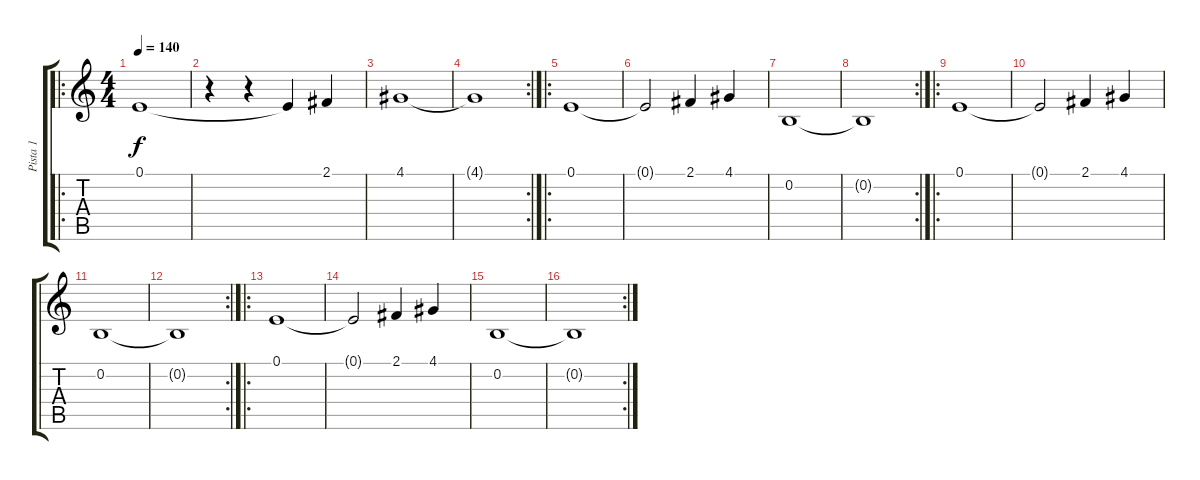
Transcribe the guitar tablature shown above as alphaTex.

\track ("Pista 1" "Pista 1") {instrument stringensemble2}
\staff {score tabs}
\tuning (E4 B3 G3 D3 A2 E2) {hide}
\ro
\ts (4 4)
\tempo 140
\clef g2
\ks c
0.1.1{dy f} |
r.4 r.4 0.1{t}.4 2.1.4 |
4.1.1 |
\rc 2
4.1{t}.1 |
\ro
0.1.1 |
0.1{t}.2 2.1.4 4.1.4 |
0.2.1 |
\rc 2
0.2{t}.1 |
\ro
0.1.1 |
0.1{t}.2 2.1.4 4.1.4 |
0.2.1 |
\rc 2
0.2{t}.1 |
\ro
0.1.1 |
0.1{t}.2 2.1.4 4.1.4 |
0.2.1 |
\rc 2
0.2{t}.1
